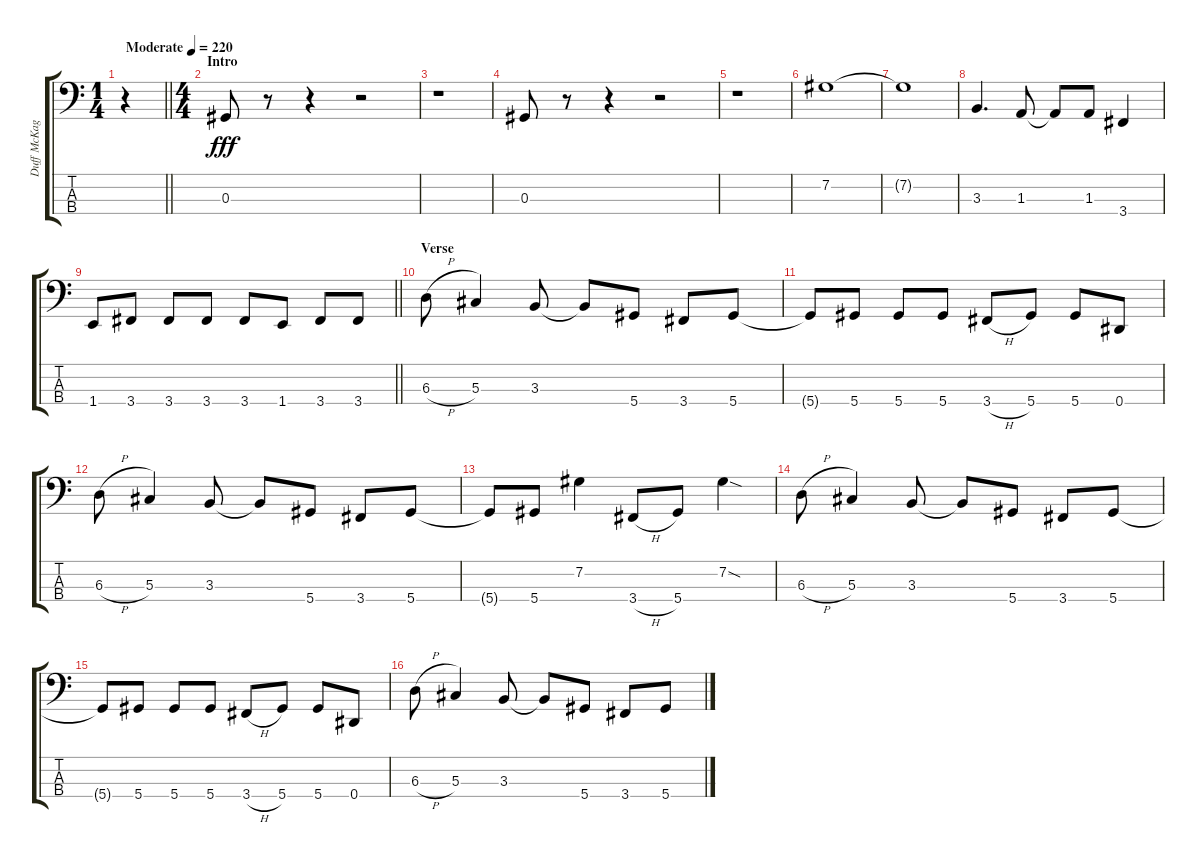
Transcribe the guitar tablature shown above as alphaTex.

\track ("Duff McKagan - Bass" "Duff McKag") {instrument electricbasspick}
\staff {score tabs}
\tuning (Gb2 Db2 Ab1 Eb1) {hide}
\ts (1 4)
\tempo (220 "Moderate")
\clef f4
\barLineRight lightlight
\ks c
r.4{dy fff instrument electricbasspick} |
\ts (4 4)
\section ("" "Intro")
0.3.8 r.8 r.4 r.2 |
r.1 |
0.3.8 r.8 r.4 r.2 |
r.1 |
7.2.1 |
7.2{t}.1 |
3.3.4{d} 1.3.8 1.3{t}.8 1.3.8 3.4.4 |
\barLineRight lightlight
1.4.8 3.4.8 3.4.8 3.4.8 3.4.8 1.4.8 3.4.8 3.4.8 |
\section ("" "Verse")
6.3{h}.8 5.3.4 3.3.8 3.3{t}.8 5.4.8 3.4.8 5.4.8 |
5.4{t}.8 5.4.8 5.4.8 5.4.8 3.4{h}.8 5.4.8 5.4.8 0.4.8 |
6.3{h}.8 5.3.4 3.3.8 3.3{t}.8 5.4.8 3.4.8 5.4.8 |
5.4{t}.8 5.4.8 7.2.4 3.4{h}.8 5.4.8 7.2{sod}.4 |
6.3{h}.8 5.3.4 3.3.8 3.3{t}.8 5.4.8 3.4.8 5.4.8 |
5.4{t}.8 5.4.8 5.4.8 5.4.8 3.4{h}.8 5.4.8 5.4.8 0.4.8 |
6.3{h}.8 5.3.4 3.3.8 3.3{t}.8 5.4.8 3.4.8 5.4.8
